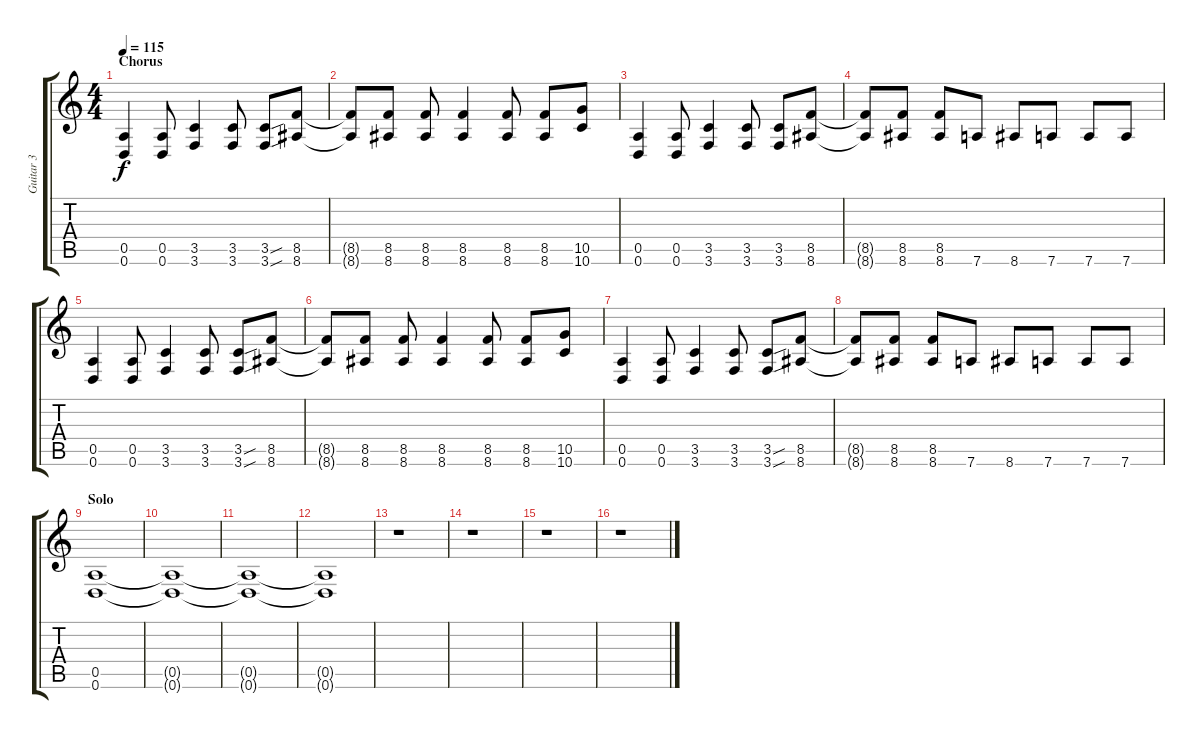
\track ("Guitar 3" "Guitar 3") {instrument distortionguitar}
\staff {score tabs}
\tuning (E4 B3 G3 D3 A2 D2) {hide}
\ts (4 4)
\section ("" "Chorus")
\tempo 115
\clef g2
\ks c
(0.5 0.6).4{dy f} (0.5 0.6).8 (3.5 3.6).4 (3.5 3.6).8 (3.5{sou} 3.6{sou}).8 (8.5 8.6).8 |
(8.5{t} 8.6{t}).8 (8.5 8.6).8 (8.5 8.6).8 (8.5 8.6).4 (8.5 8.6).8 (8.5 8.6).8 (10.5 10.6).8 |
(0.5 0.6).4 (0.5 0.6).8 (3.5 3.6).4 (3.5 3.6).8 (3.5 3.6).8 (8.5 8.6).8 |
(8.5{t} 8.6{t}).8 (8.5 8.6).8 (8.5 8.6).8 7.6.8 8.6.8 7.6.8 7.6.8 7.6.8 |
(0.5 0.6).4 (0.5 0.6).8 (3.5 3.6).4 (3.5 3.6).8 (3.5{sou} 3.6{sou}).8 (8.5 8.6).8 |
(8.5{t} 8.6{t}).8 (8.5 8.6).8 (8.5 8.6).8 (8.5 8.6).4 (8.5 8.6).8 (8.5 8.6).8 (10.5 10.6).8 |
(0.5 0.6).4 (0.5 0.6).8 (3.5 3.6).4 (3.5 3.6).8 (3.5{sou} 3.6{sou}).8 (8.5 8.6).8 |
(8.5{t} 8.6{t}).8 (8.5 8.6).8 (8.5 8.6).8 7.6.8 8.6.8 7.6.8 7.6.8 7.6.8 |
\section ("" "Solo")
(0.5 0.6).1{volume 0} |
(0.5{t} 0.6{t}).1 |
(0.5{t} 0.6{t}).1 |
(0.5{t} 0.6{t}).1 |
r.1 |
r.1 |
r.1 |
r.1
